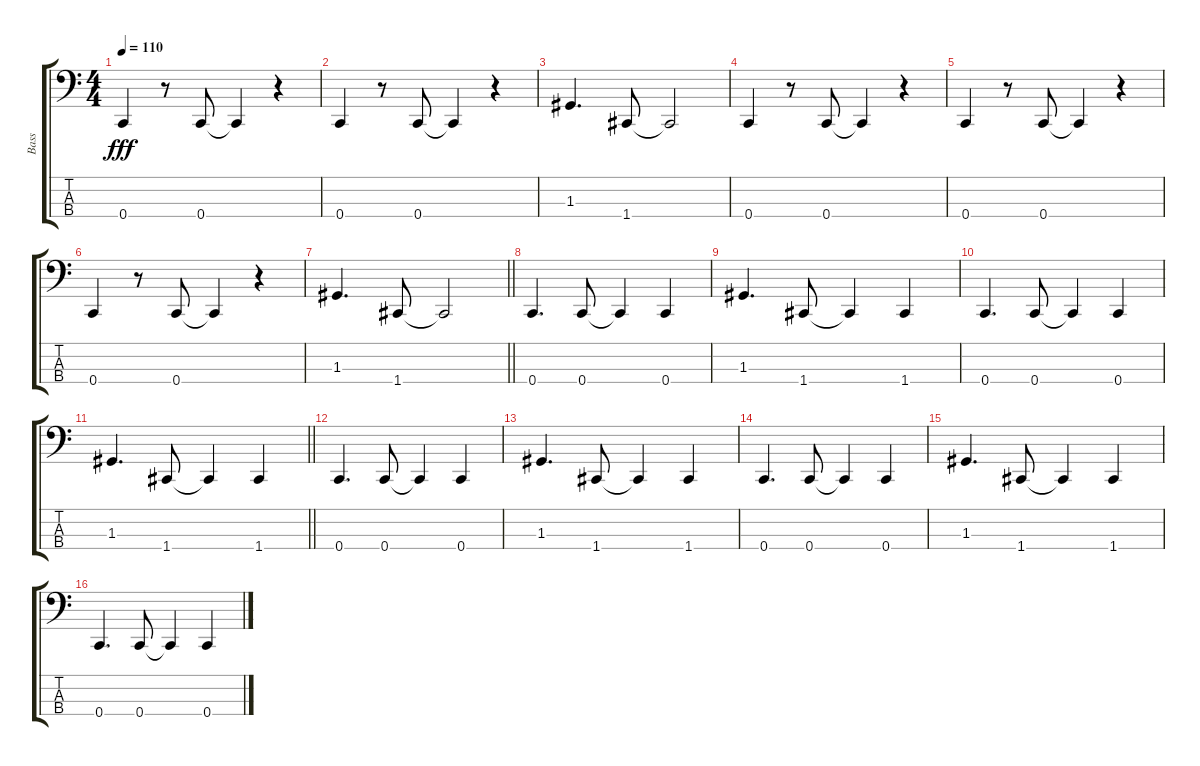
\track ("Bass" "Bass") {instrument slapbass2}
\staff {score tabs}
\tuning (F2 C2 G1 C1) {hide}
\ts (4 4)
\tempo 110
\clef f4
\ks c
0.4.4{dy fff} r.8 0.4.8 0.4{t}.4 r.4 |
0.4.4 r.8 0.4.8 0.4{t}.4 r.4 |
1.3.4{d} 1.4.8 1.4{t}.2 |
0.4.4 r.8 0.4.8 0.4{t}.4 r.4 |
0.4.4 r.8 0.4.8 0.4{t}.4 r.4 |
0.4.4 r.8 0.4.8 0.4{t}.4 r.4 |
\barLineRight lightlight
1.3.4{d} 1.4.8 1.4{t}.2 |
0.4.4{d} 0.4.8 0.4{t}.4 0.4.4 |
1.3.4{d} 1.4.8 1.4{t}.4 1.4.4 |
0.4.4{d} 0.4.8 0.4{t}.4 0.4.4 |
\barLineRight lightlight
1.3.4{d} 1.4.8 1.4{t}.4 1.4.4 |
0.4.4{d} 0.4.8 0.4{t}.4 0.4.4 |
1.3.4{d} 1.4.8 1.4{t}.4 1.4.4 |
0.4.4{d} 0.4.8 0.4{t}.4 0.4.4 |
1.3.4{d} 1.4.8 1.4{t}.4 1.4.4 |
0.4.4{d} 0.4.8 0.4{t}.4 0.4.4
